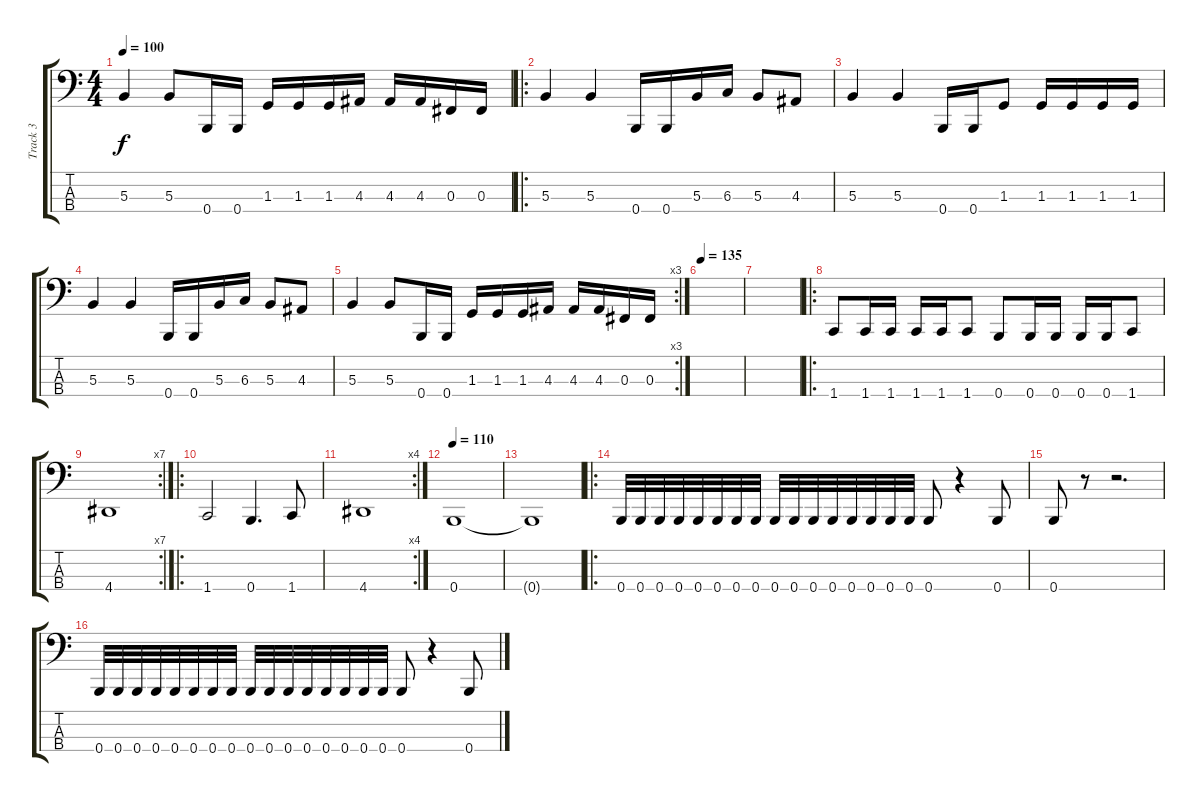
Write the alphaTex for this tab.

\track ("Track 3" "Track 3") {instrument electricbasspick}
\staff {score tabs}
\tuning (E2 B1 Gb1 B0) {hide}
\ts (4 4)
\tempo 100
\clef f4
\ks c
5.3.4{dy f} 5.3.8 0.4.16 0.4.16 1.3.16 1.3.16 1.3.16 4.3.16 4.3.16 4.3.16 0.3.16 0.3.16 |
\ro
5.3.4 5.3.4 0.4.16 0.4.16 5.3.16 6.3.16 5.3.8 4.3.8 |
5.3.4 5.3.4 0.4.16 0.4.16 1.3.8 1.3.16 1.3.16 1.3.16 1.3.16 |
5.3.4 5.3.4 0.4.16 0.4.16 5.3.16 6.3.16 5.3.8 4.3.8 |
\rc 3
5.3.4 5.3.8 0.4.16 0.4.16 1.3.16 1.3.16 1.3.16 4.3.16 4.3.16 4.3.16 0.3.16 0.3.16 |
\tempo 135
|
|
\ro
1.4.8 1.4.16 1.4.16 1.4.16 1.4.16 1.4.8 0.4.8 0.4.16 0.4.16 0.4.16 0.4.16 1.4.8 |
\rc 7
4.4.1 |
\ro
1.4.2 0.4.4{d} 1.4.8 |
\rc 4
4.4.1 |
\tempo 110
0.4.1 |
0.4{t}.1 |
\ro
0.4.32 0.4.32 0.4.32 0.4.32 0.4.32 0.4.32 0.4.32 0.4.32 0.4.32 0.4.32 0.4.32 0.4.32 0.4.32 0.4.32 0.4.32 0.4.32 0.4.8 r.4 0.4.8 |
0.4.8 r.8 r.2{d} |
0.4.32 0.4.32 0.4.32 0.4.32 0.4.32 0.4.32 0.4.32 0.4.32 0.4.32 0.4.32 0.4.32 0.4.32 0.4.32 0.4.32 0.4.32 0.4.32 0.4.8 r.4 0.4.8
